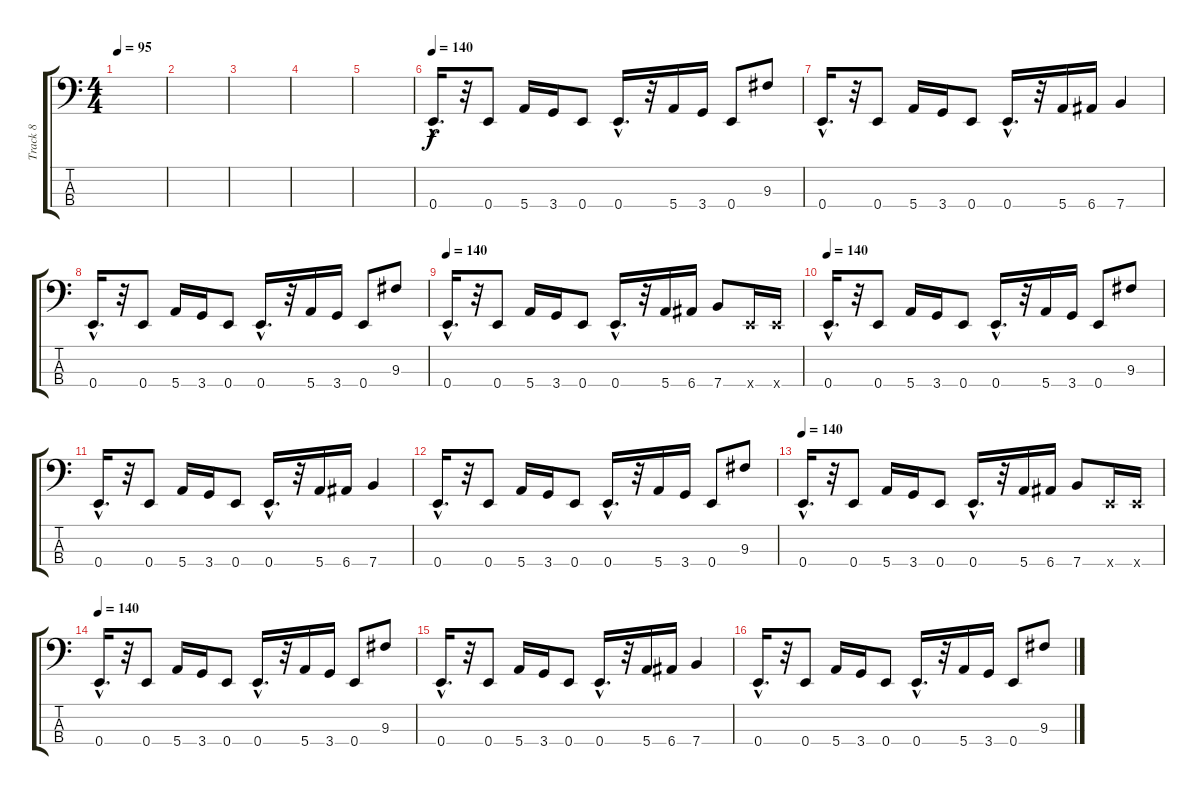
\track ("Track 8" "Track 8") {instrument electricbasspick}
\staff {score tabs}
\tuning (G2 D2 A1 E1) {hide}
\ts (4 4)
\tempo 95
\clef f4
\ks c
|
|
|
|
|
\tempo 140
0.4{hac}.16{d} r.32 0.4.8 5.4.16 3.4.16 0.4.8 0.4{hac}.16{d} r.32 5.4.16 3.4.16 0.4.8 9.3.8 |
0.4{hac}.16{d} r.32 0.4.8 5.4.16 3.4.16 0.4.8 0.4{hac}.16{d} r.32 5.4.16 6.4.16 7.4.4 |
0.4{hac}.16{d} r.32 0.4.8 5.4.16 3.4.16 0.4.8 0.4{hac}.16{d} r.32 5.4.16 3.4.16 0.4.8 9.3.8 |
\tempo 140
0.4{hac}.16{d} r.32 0.4.8 5.4.16 3.4.16 0.4.8 0.4{hac}.16{d} r.32 5.4.16 6.4.16 7.4.8 0.4{x}.16 0.4{x}.16 |
\tempo 140
0.4{hac}.16{d} r.32 0.4.8 5.4.16 3.4.16 0.4.8 0.4{hac}.16{d} r.32 5.4.16 3.4.16 0.4.8 9.3.8 |
0.4{hac}.16{d} r.32 0.4.8 5.4.16 3.4.16 0.4.8 0.4{hac}.16{d} r.32 5.4.16 6.4.16 7.4.4 |
0.4{hac}.16{d} r.32 0.4.8 5.4.16 3.4.16 0.4.8 0.4{hac}.16{d} r.32 5.4.16 3.4.16 0.4.8 9.3.8 |
\tempo 140
0.4{hac}.16{d} r.32 0.4.8 5.4.16 3.4.16 0.4.8 0.4{hac}.16{d} r.32 5.4.16 6.4.16 7.4.8 0.4{x}.16 0.4{x}.16 |
\tempo 140
0.4{hac}.16{d} r.32 0.4.8 5.4.16 3.4.16 0.4.8 0.4{hac}.16{d} r.32 5.4.16 3.4.16 0.4.8 9.3.8 |
0.4{hac}.16{d} r.32 0.4.8 5.4.16 3.4.16 0.4.8 0.4{hac}.16{d} r.32 5.4.16 6.4.16 7.4.4 |
0.4{hac}.16{d} r.32 0.4.8 5.4.16 3.4.16 0.4.8 0.4{hac}.16{d} r.32 5.4.16 3.4.16 0.4.8 9.3.8
